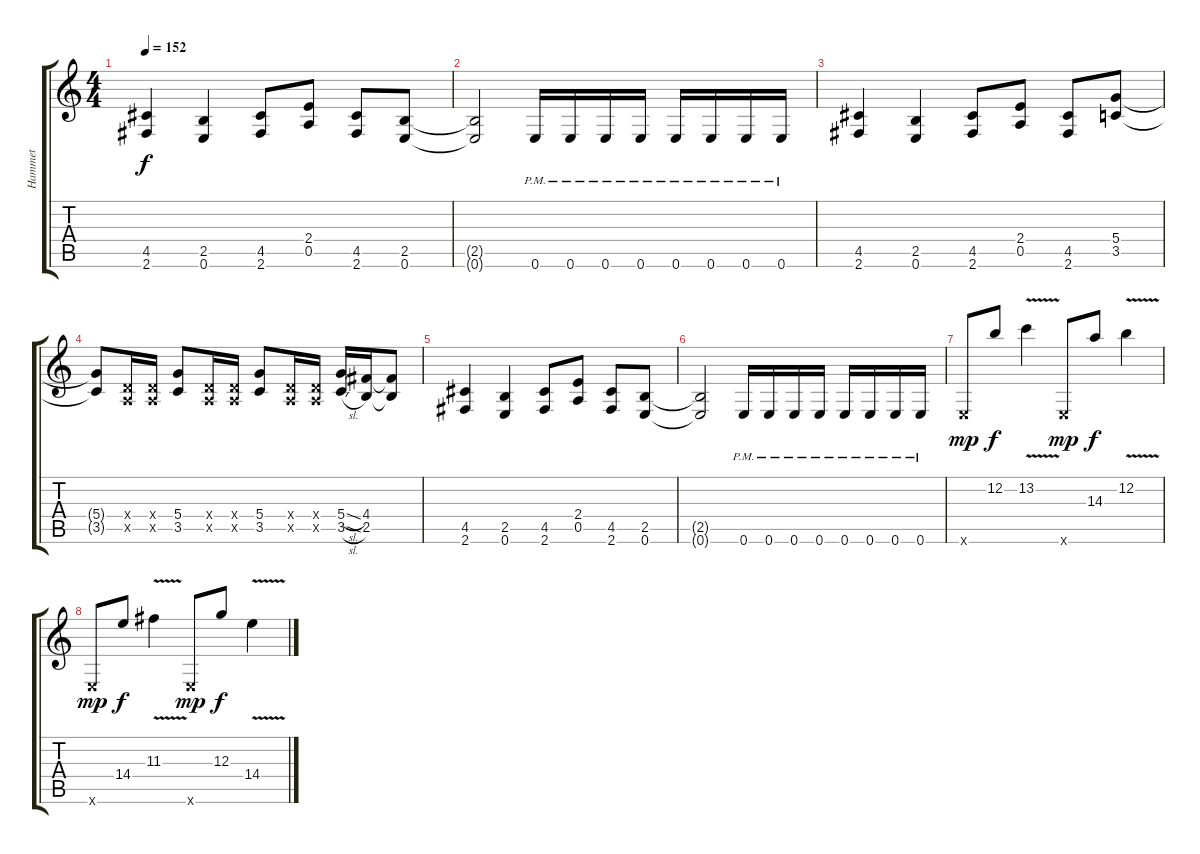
\track ("Hammet" "Hammet") {instrument distortionguitar}
\staff {score tabs}
\tuning (E4 B3 G3 D3 A2 E2) {hide}
\ts (4 4)
\tempo 152
\clef g2
\ks c
(4.5 2.6).4{dy f} (2.5 0.6).4 (4.5 2.6).8 (2.4 0.5).8 (4.5 2.6).8 (2.5 0.6).8 |
(2.5{t} 0.6{t}).2 0.6{pm}.16 0.6{pm}.16 0.6{pm}.16 0.6{pm}.16 0.6{pm}.16 0.6{pm}.16 0.6{pm}.16 0.6{pm}.16 |
(4.5 2.6).4 (2.5 0.6).4 (4.5 2.6).8 (2.4 0.5).8 (4.5 2.6).8 (5.4 3.5).8 |
(5.4{t} 3.5{t}).8 (0.4{x} 0.5{x}).16 (0.4{x} 0.5{x}).16 (5.4 3.5).8 (0.4{x} 0.5{x}).16 (0.4{x} 0.5{x}).16 (5.4 3.5).8 (0.4{x} 0.5{x}).16 (0.4{x} 0.5{x}).16 (5.4{sl} 3.5{sl}).16 (4.4 2.5).16 (4.4{t} 2.5{t}).8 |
(4.5 2.6).4 (2.5 0.6).4 (4.5 2.6).8 (2.4 0.5).8 (4.5 2.6).8 (2.5 0.6).8 |
(2.5{t} 0.6{t}).2 0.6{pm}.16 0.6{pm}.16 0.6{pm}.16 0.6{pm}.16 0.6{pm}.16 0.6{pm}.16 0.6{pm}.16 0.6{pm}.16 |
0.6{x}.8{dy mp} 12.2.8{dy f} 13.2{v}.4 0.6{x}.8{dy mp} 14.3.8{dy f} 12.2{v}.4 |
0.6{x}.8{dy mp} 14.4.8{dy f} 11.3{v}.4 0.6{x}.8{dy mp} 12.3.8{dy f} 14.4{v}.4
